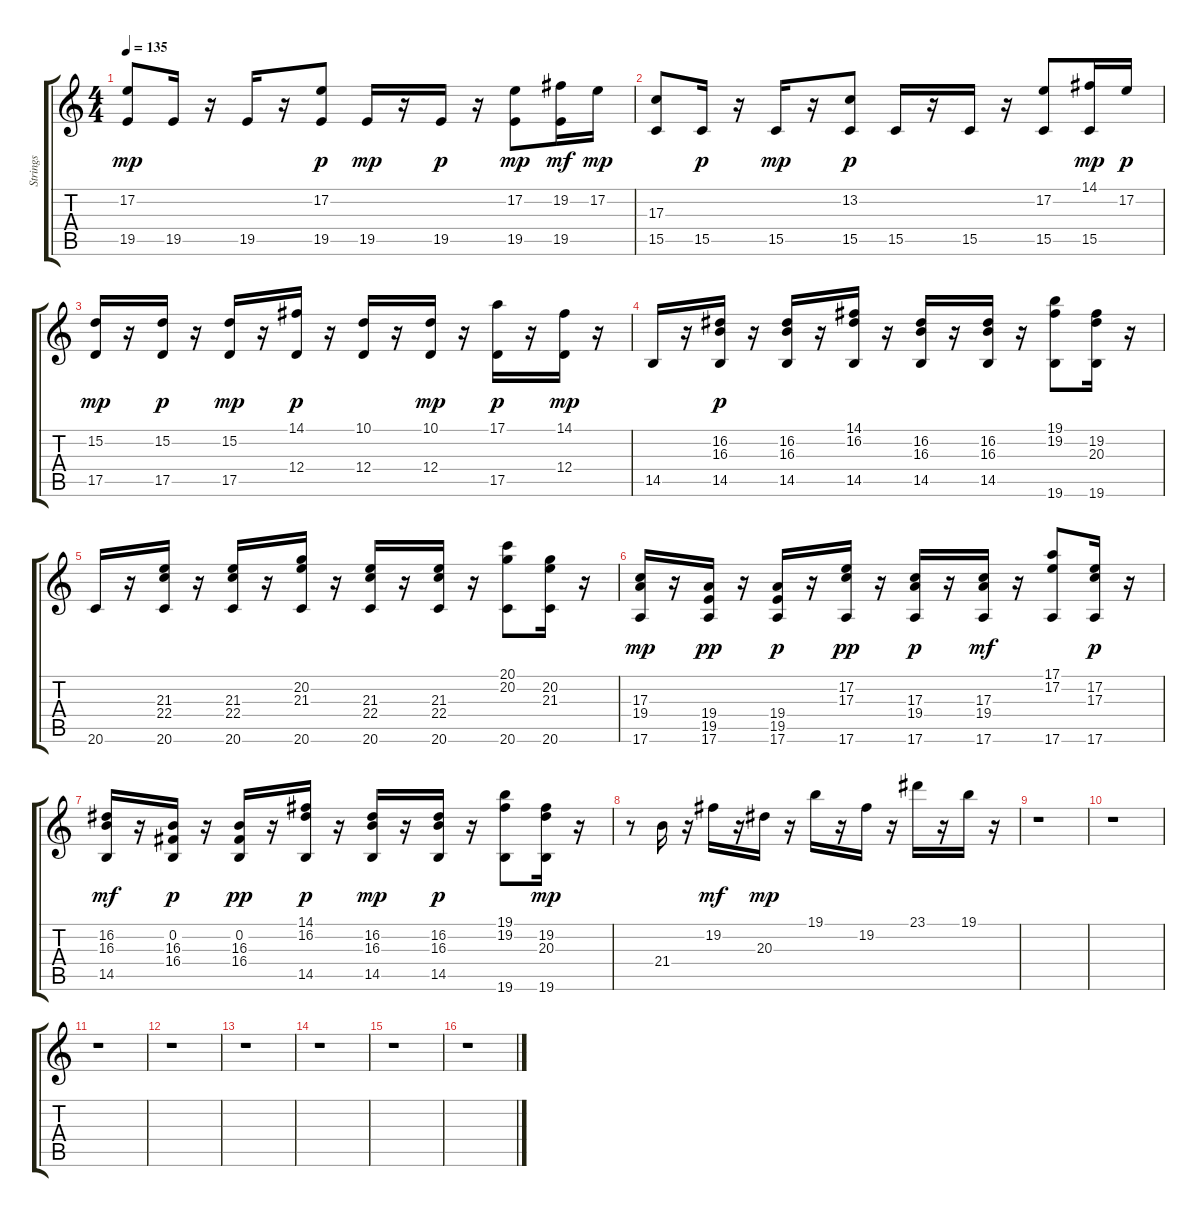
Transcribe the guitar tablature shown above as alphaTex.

\track ("Strings" "Strings") {instrument stringensemble1}
\staff {score tabs}
\tuning (E4 B3 G3 D3 A2 E2) {hide}
\ts (4 4)
\tempo 135
\clef g2
\ks c
(17.2 19.5).8{dy mp} 19.5.16 r.16 19.5.16 r.16 (17.2 19.5).8{dy p} 19.5.16{dy mp} r.16 19.5.16{dy p} r.16 (17.2 19.5).8{dy mp} (19.2 19.5).16{dy mf} 17.2.16{dy mp} |
(17.3 15.5).8 15.5.16{dy p} r.16 15.5.16{dy mp} r.16 (13.2 15.5).8{dy p} 15.5.16 r.16 15.5.16 r.16 (17.2 15.5).8 (14.1 15.5).16{dy mp} 17.2.16{dy p} |
(15.2 17.5).16{dy mp} r.16 (15.2 17.5).16{dy p} r.16 (15.2 17.5).16{dy mp} r.16 (14.1 12.4).16{dy p} r.16 (10.1 12.4).16 r.16 (10.1 12.4).16{dy mp} r.16 (17.1 17.5).16{dy p} r.16 (14.1 12.4).16{dy mp} r.16 |
14.5.16 r.16 (16.2 16.3 14.5).16{dy p} r.16 (16.2 16.3 14.5).16 r.16 (14.1 16.2 14.5).16 r.16 (16.2 16.3 14.5).16 r.16 (16.2 16.3 14.5).16 r.16 (19.1 19.2 19.6).8 (19.2 20.3 19.6).16 r.16 |
20.6.16 r.16 (21.3 22.4 20.6).16 r.16 (21.3 22.4 20.6).16 r.16 (20.2 21.3 20.6).16 r.16 (21.3 22.4 20.6).16 r.16 (21.3 22.4 20.6).16 r.16 (20.1 20.2 20.6).8 (20.2 21.3 20.6).16 r.16 |
(17.3 19.4 17.6).16{dy mp} r.16 (19.4 19.5 17.6).16{dy pp} r.16 (19.4 19.5 17.6).16{dy p} r.16 (17.2 17.3 17.6).16{dy pp} r.16 (17.3 19.4 17.6).16{dy p} r.16 (17.3 19.4 17.6).16{dy mf} r.16 (17.1 17.2 17.6).8 (17.2 17.3 17.6).16{dy p} r.16 |
(16.2 16.3 14.5).16{dy mf} r.16 (0.2 16.3 16.4).16{dy p} r.16 (0.2 16.3 16.4).16{dy pp} r.16 (14.1 16.2 14.5).16{dy p} r.16 (16.2 16.3 14.5).16{dy mp} r.16 (16.2 16.3 14.5).16{dy p} r.16 (19.1 19.2 19.6).8 (19.2 20.3 19.6).16{dy mp} r.16 |
r.8 21.4.16 r.16 19.2.16{dy mf} r.16 20.3.16{dy mp} r.16 19.1.16 r.16 19.2.16 r.16 23.1.16 r.16 19.1.16 r.16 |
r.1 |
r.1 |
r.1 |
r.1 |
r.1 |
r.1 |
r.1 |
r.1
